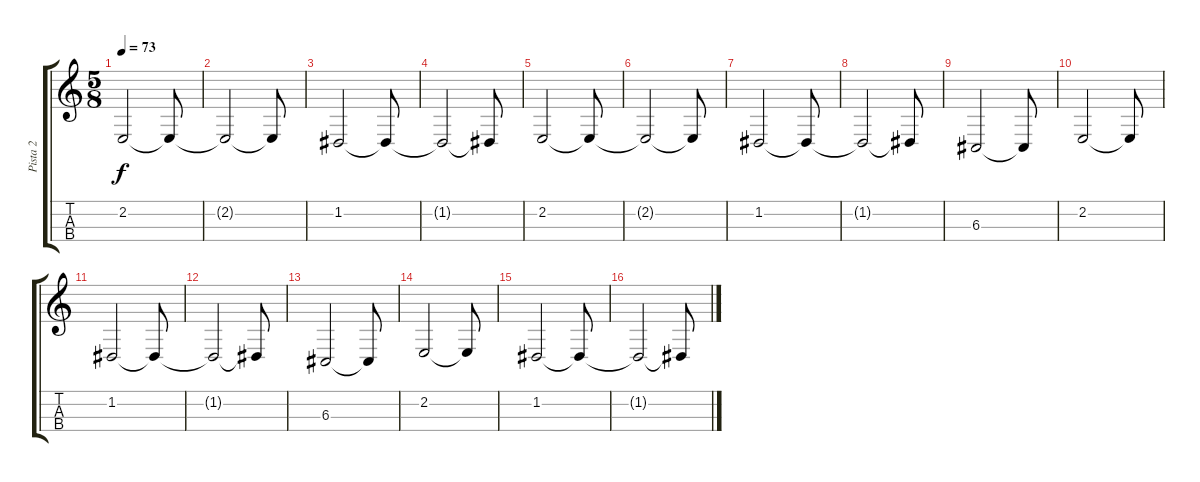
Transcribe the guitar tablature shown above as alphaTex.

\track ("Pista 2" "Pista 2") {instrument cello}
\staff {score tabs}
\tuning (A3 D3 G2 C2) {hide}
\ts (5 8)
\tempo 73
\clef g2
\ks c
2.2.2{dy f} 2.2{t}.8 |
2.2{t}.2 2.2{t}.8 |
1.2.2 1.2{t}.8 |
1.2{t}.2 1.2{t}.8 |
2.2.2 2.2{t}.8 |
2.2{t}.2 2.2{t}.8 |
1.2.2 1.2{t}.8 |
1.2{t}.2 1.2{t}.8 |
6.3.2 6.3{t}.8 |
2.2.2 2.2{t}.8 |
1.2.2 1.2{t}.8 |
1.2{t}.2 1.2{t}.8 |
6.3.2 6.3{t}.8 |
2.2.2 2.2{t}.8 |
1.2.2 1.2{t}.8 |
1.2{t}.2 1.2{t}.8
